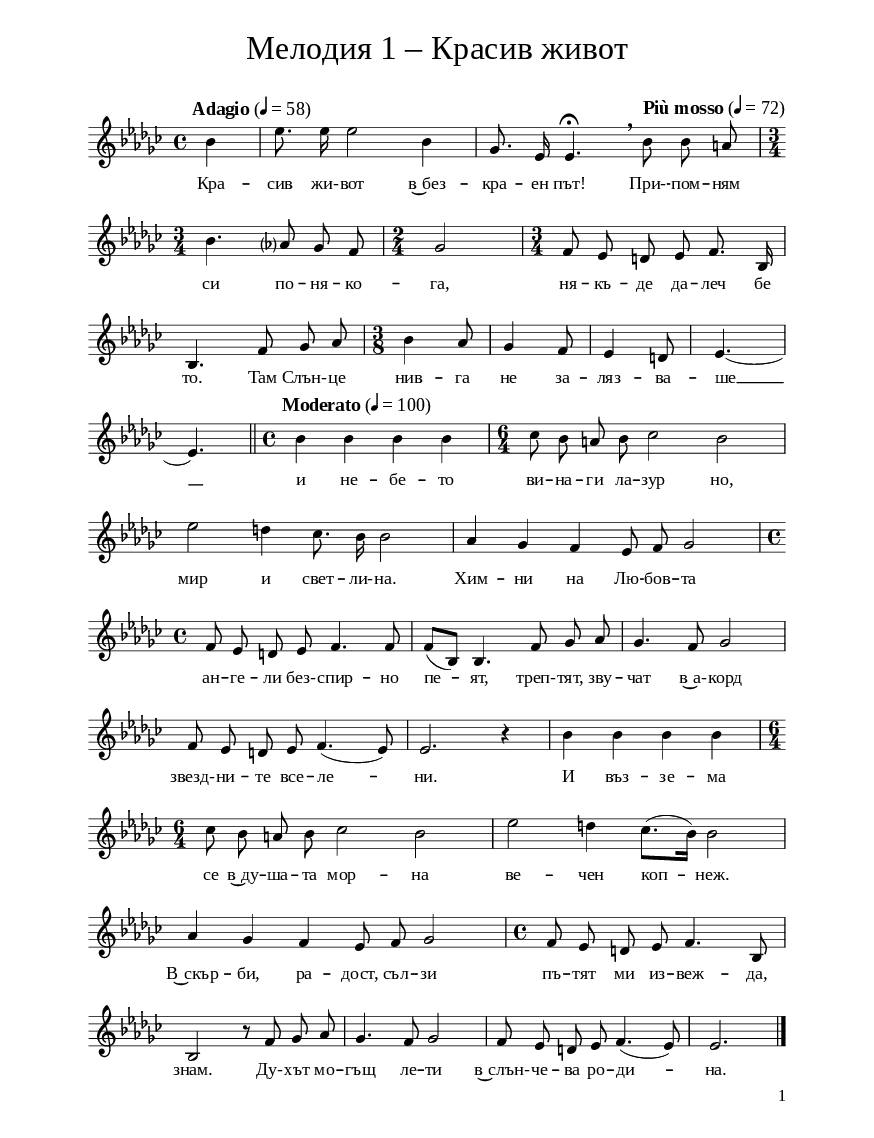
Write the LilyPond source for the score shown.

\version "2.24.3"

% include paper part and global functions
\include "include/globals.ily"

\bookpart {
  \label #'ref185
  \tocItem \markup "Мелодия 1 – Красив живот"
  \paper {
    print-all-headers = ##t
    print-page-number = ##t
    print-first-page-number = ##t

    % put page numbers on the bottom
    oddHeaderMarkup = \markup ""
    evenHeaderMarkup = \markup ""
    oddFooterMarkup = \markup
    \fill-line {
      ""
      \if \should-print-page-number \fromproperty #'page:page-number-string
    }
    evenFooterMarkup = \markup
    \fill-line {
      \if \should-print-page-number \fromproperty #'page:page-number-string
      ""
    }

    left-margin = 1.5\cm
    right-margin = 1.5\cm
    top-margin = 1.6\cm
    bottom-margin = 1.2\cm
    ragged-bottom = ##t % do not spread the staves to fill the whole vertical space

    % change distance between staves
    system-system-spacing =
    #'((basic-distance . 10)
       (minimum-distance . 6)
       (padding . 1)
       (stretchability . 12))
  }
  \score {
    \include "include/score-layout.ily"

    \new Voice \absolute {
      \clef treble
      \key es \minor
      \time 4/4
      \tempoFunc "Adagio" 4 "58"
      \autoBeamOff
      \partial 4
      bes'4 | % 1
      es''8.  es''16  es''2  bes'4 | % 2
      ges'8.  es'16  es'4. ^\fermata \tempoFunc "Più mosso" 4 "72" \breathe bes'8
      bes'8
      a'8 \break | % 3
      \time 3/4  | % 3
      bes'4.  aes'?8  ges'8  f'8 | % 4
      \time 2/4  | % 4
      ges'2 | % 5
      \time 3/4  | % 5
      f'8  es'8  d'8  es'8  f'8.
      bes16 \break | % 6
      bes4.  f'8  ges'8  as'8 | % 7
      \time 3/8  | % 7
      bes'4  as'8 | % 8
      ges'4  f'8 | % 9
      es'4  d'8 |
      es'4. ~  \break | % 11
      es'4. \bar "||" | % 12
      \time 4/4  | % 12
      \tempoFunc "Moderato" 4 "100"
      bes'4  bes'4  bes'4  bes'4 | % 13
      \time 6/4  | % 13
      ces''8  bes'8  a'8  bes'8
      ces''2  bes'2 | \break % 14
      es''2 d''4  ces''8.  bes'16
      bes'2 | % 15
      as'4  ges'4  f'4  es'8  f'8
      ges'2 \break | % 16
      \time 4/4  | % 16
      f'8  es'8  d'8  es'8  f'4.
      f'8 | % 17
      f'8 (  [bes8] )  bes4.  f'8  ges'8
      as'8 | % 18
      ges'4.  f'8  ges'2 | \break % 19
      f'8  es'8  d'8  es'8  f'4. (
      es'8 ) |
      es'2. r4 | % 21
      bes'4  bes'4  bes'4  bes'4 \break | % 22
      \time 6/4  | % 22
      ces''8  bes'8  a'8  bes'8
      ces''2  bes'2 | % 23
      es''2  d''4  ces''8. (  [bes'16]
      )  bes'2 \break | % 24
      as'4  ges'4  f'4  es'8  f'8
      ges'2 | % 25
      \time 4/4  | % 25
      f'8  es'8  d'8  es'8  f'4.
      bes8 \break | % 26
      bes2 r8  f'8  ges'8  as'8 | % 27
      ges'4.  f'8  ges'2 | % 28
      f'8  es'8  d'8  es'8  f'4. (
      es'8 ) | % 29
      es'2. \bar "|."

    }

    \addlyrics {
      Кра -- сив "жи-" -- вот в~без -- кра --
      ен път! "При-" -- пом -- ням си по --
      ня -- ко -- га, ня -- къ -- де да --
      леч бе то. Там "Слън-" -- це нив --
      га не за -- ляз -- ва -- ше __  и
      не -- бе -- то ви -- на -- ги ла --
      зур но, мир и свет -- "ли-" -- на.
      Хим -- ни на Лю -- бов -- та ан --
      ге -- ли "без-" -- спир -- но пе --
      ят, "треп-" -- тят, зву -- чат "в~а-" --
      корд "звезд-" -- ни -- те все -- ле
      -- ни. И въз -- зе -- ма се
      в~ду -- ша -- та мор -- на ве --
      чен коп -- неж. В~скър -- би,
      ра -- дост, съл -- зи пъ -- тят ми
      из -- веж -- да, знам.  "Ду-" -- хът мо --
      гъщ ле -- ти "в~слън-" -- че -- ва ро
      -- ди  -- на.}

      \header {
        title = \titleFunc "Мелодия 1 – Красив живот" "Melodija 1 – Krasiv Život"
      }

      \midi{}

    } % score

  } % bookpart

  % Più mosso
  %
